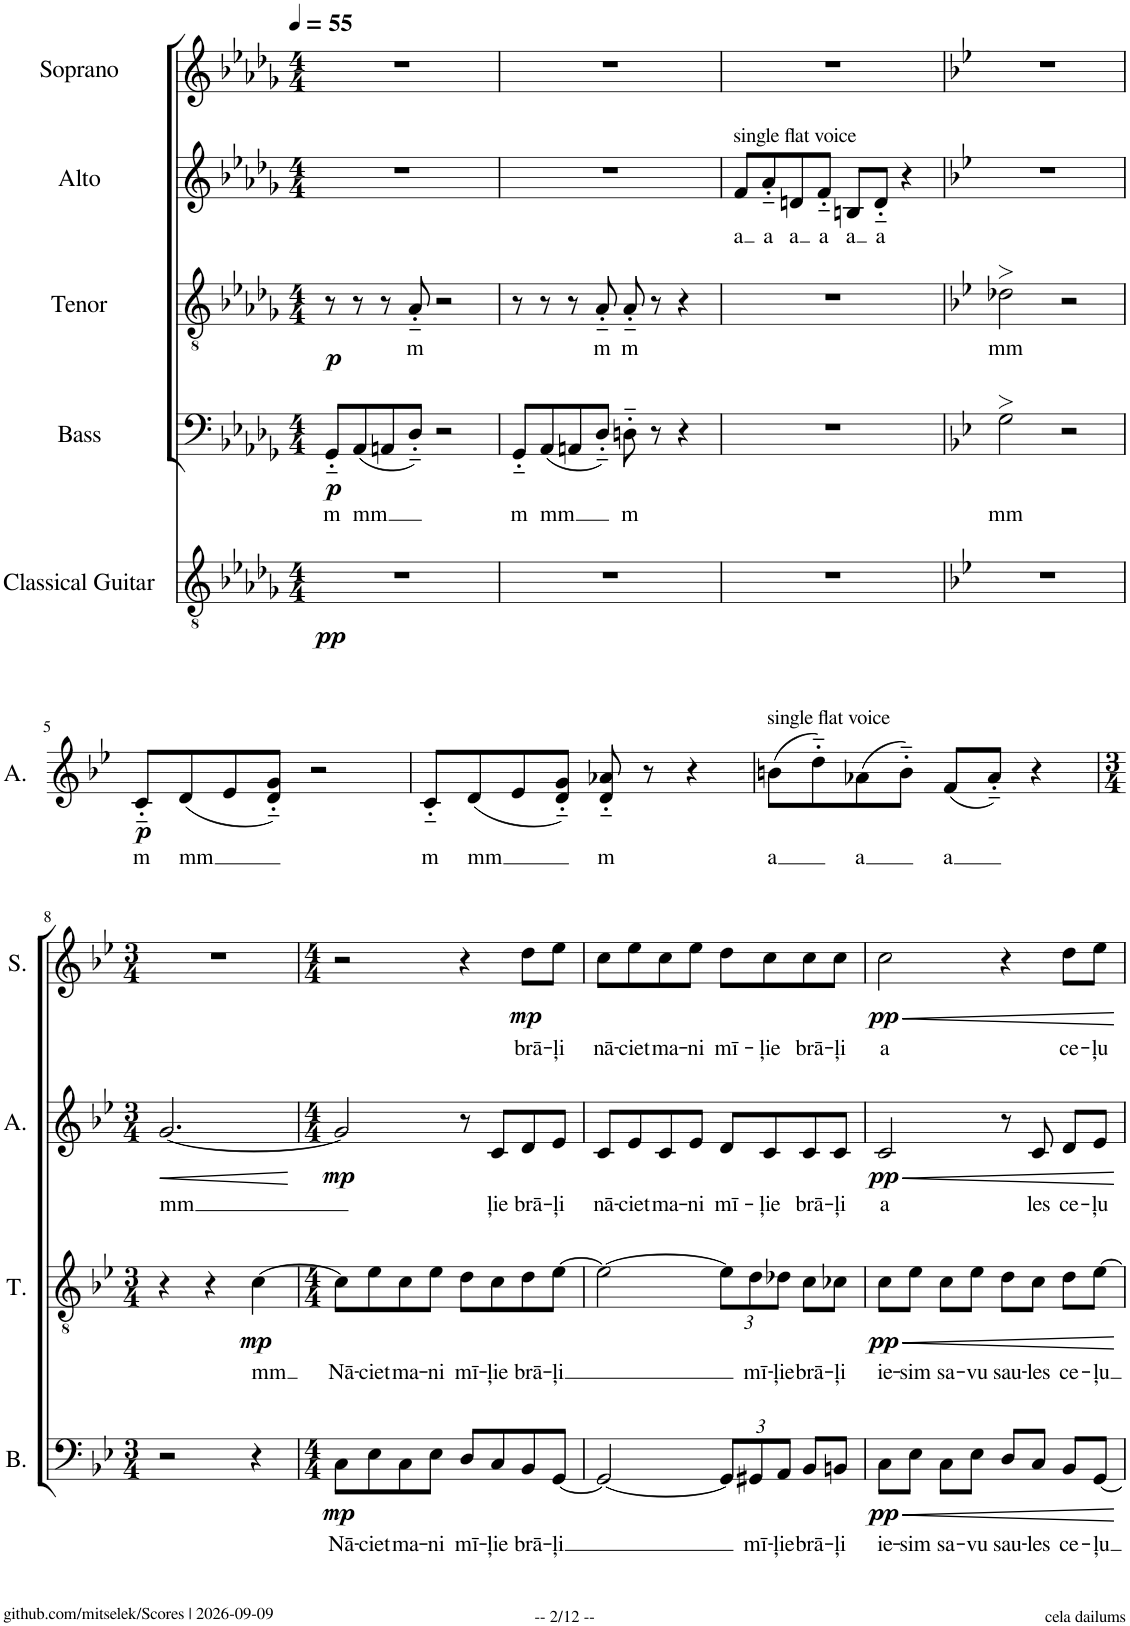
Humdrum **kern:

**kern	**text	**dynam	**kern	**text	**dynam	**kern	**text	**dynam	**kern	**text	**dynam
*part4	*part4	*part4	*part3	*part3	*part3	*part2	*part2	*part2	*part1	*part1	*part1
*staff4	*staff4	*staff4	*staff3	*staff3	*staff3	*staff2	*staff2	*staff2	*staff1	*staff1	*staff1
*I"Bass	*	*	*I"Tenor	*	*	*I"Alto	*	*	*I"Soprano	*	*
*I'B.	*	*	*I'T.	*	*	*I'A.	*	*	*I'S.	*	*
*clefF4	*	*	*clefGv2	*	*	*clefG2	*	*	*clefG2	*	*
*	*	*	*Trd1c2	*	*	*	*	*	*	*	*
*k[b-e-a-d-g-]	*	*	*k[b-e-a-d-g-]	*	*	*k[b-e-a-d-g-]	*	*	*k[b-e-a-d-g-]	*	*
*M4/4	*	*	*M4/4	*	*	*M4/4	*	*	*M4/4	*	*
*MM55	*	*	*MM55	*	*	*MM55	*	*	*MM55	*	*
=1	=1	=1	=1	=1	=1	=1	=1	=1	=1	=1	=1
!	!LO:LY:b	!LO:DY:b	!	!	!LO:DY:b	!	!	!	!	!	!
8GG-'~/L	m	p	8r	.	p	1r	.	.	1r	.	.
!	!LO:LY:b	!	!	!	!	!	!	!	!	!	!
(8AA-/	mm	.	8r	.	.	.	.	.	.	.	.
8AAn/	.	.	8r	.	.	.	.	.	.	.	.
!	!	!	!	!LO:LY:b	!	!	!	!	!	!	!
8D-'~/J)	.	.	8A-'~/	m	.	.	.	.	.	.	.
2r	.	.	2r	.	.	.	.	.	.	.	.
=2	=2	=2	=2	=2	=2	=2	=2	=2	=2	=2	=2
!	!LO:LY:b	!	!	!	!	!	!	!	!	!	!
8GG-'~/L	m	.	8r	.	.	1r	.	.	1r	.	.
!	!LO:LY:b	!	!	!	!	!	!	!	!	!	!
(8AA-/	mm	.	8r	.	.	.	.	.	.	.	.
8AAn/	.	.	8r	.	.	.	.	.	.	.	.
!	!	!	!	!LO:LY:b	!	!	!	!	!	!	!
8D-'~/J)	.	.	8A-'~/	m	.	.	.	.	.	.	.
!	!LO:LY:b	!	!	!LO:LY:b	!	!	!	!	!	!	!
8Dn'~\	m	.	8A-'~/	m	.	.	.	.	.	.	.
8r	.	.	8r	.	.	.	.	.	.	.	.
4r	.	.	4r	.	.	.	.	.	.	.	.
=3	=3	=3	=3	=3	=3	=3	=3	=3	=3	=3	=3
!	!	!	!	!	!	!LO:TX:a:t=single flat voice	!	!	!	!	!
!	!	!	!	!	!	!	!LO:LY:b	!	!	!	!
1r	.	.	1r	.	.	8f/L	a	.	1r	.	.
!	!	!	!	!	!	!	!LO:LY:b	!	!	!	!
.	.	.	.	.	.	8a-'~/	a	.	.	.	.
!	!	!	!	!	!	!	!LO:LY:b	!	!	!	!
.	.	.	.	.	.	8dn/	a	.	.	.	.
!	!	!	!	!	!	!	!LO:LY:b	!	!	!	!
.	.	.	.	.	.	8f'~/J	a	.	.	.	.
!	!	!	!	!	!	!	!LO:LY:b	!	!	!	!
.	.	.	.	.	.	8Bn/L	a	.	.	.	.
!	!	!	!	!	!	!	!LO:LY:b	!	!	!	!
.	.	.	.	.	.	8d'~/J	a	.	.	.	.
.	.	.	.	.	.	4r	.	.	.	.	.
=4	=4	=4	=4	=4	=4	=4	=4	=4	=4	=4	=4
*k[b-e-]	*	*	*k[b-e-]	*	*	*k[b-e-]	*	*	*k[b-e-]	*	*
!	!LO:LY:b	!	!	!LO:LY:b	!	!	!	!	!	!	!
2G>\	mm	.	2d-X>\	mm	.	1r	.	.	1r	.	.
2r	.	.	2r	.	.	.	.	.	.	.	.
!!LO:LB:g=z
=5	=5	=5	=5	=5	=5	=5	=5	=5	=5	=5	=5
!	!	!	!	!	!	!	!LO:LY:b	!LO:DY:b	!	!	!
1r	.	.	1r	.	.	8c'~/L	m	p	1r	.	.
!	!	!	!	!	!	!	!LO:LY:b	!	!	!	!
.	.	.	.	.	.	(8d/	mm	.	.	.	.
.	.	.	.	.	.	8e-/	.	.	.	.	.
.	.	.	.	.	.	8d/'~ 8g/'~J)	.	.	.	.	.
.	.	.	.	.	.	2r	.	.	.	.	.
=6	=6	=6	=6	=6	=6	=6	=6	=6	=6	=6	=6
!	!	!	!	!	!	!	!LO:LY:b	!	!	!	!
1r	.	.	1r	.	.	8c'~/L	m	.	1r	.	.
!	!	!	!	!	!	!	!LO:LY:b	!	!	!	!
.	.	.	.	.	.	(8d/	mm	.	.	.	.
.	.	.	.	.	.	8e-/	.	.	.	.	.
.	.	.	.	.	.	8d/'~ 8g/'~J)	.	.	.	.	.
!	!	!	!	!	!	!	!LO:LY:b	!	!	!	!
.	.	.	.	.	.	8d/'~ 8a-X/'~	m	.	.	.	.
.	.	.	.	.	.	8r	.	.	.	.	.
.	.	.	.	.	.	4r	.	.	.	.	.
=7	=7	=7	=7	=7	=7	=7	=7	=7	=7	=7	=7
!	!	!	!	!	!	!LO:TX:a:t=single flat voice	!	!	!	!	!
!	!	!	!	!	!	!	!LO:LY:b	!	!	!	!
1r	.	.	1r	.	.	(8bn\L	a	.	1r	.	.
.	.	.	.	.	.	8dd'~\)	.	.	.	.	.
!	!	!	!	!	!	!	!LO:LY:b	!	!	!	!
.	.	.	.	.	.	(8a-X\	a	.	.	.	.
.	.	.	.	.	.	8b'~\J)	.	.	.	.	.
!	!	!	!	!	!	!	!LO:LY:b	!	!	!	!
.	.	.	.	.	.	(8f/L	a	.	.	.	.
.	.	.	.	.	.	8a-'~/J)	.	.	.	.	.
.	.	.	.	.	.	4r	.	.	.	.	.
!!LO:LB:g=z
=8	=8	=8	=8	=8	=8	=8	=8	=8	=8	=8	=8
*M3/4	*	*	*M3/4	*	*	*M3/4	*	*	*M3/4	*	*
!	!	!	!	!	!	!	!LO:LY:b	!LO:HP:b	!	!	!
2r	.	.	4r	.	.	[2.g/	mm	<	2.r	.	.
.	.	.	4r	.	.	.	.	.	.	.	.
!	!	!	!	!LO:LY:b	!LO:DY:b	!	!	!	!	!	!
4r	.	.	[4c\	mm	mp	.	.	.	.	.	.
.	.	.	.	.	.	.	.	[	.	.	.
=9	=9	=9	=9	=9	=9	=9	=9	=9	=9	=9	=9
*M4/4	*	*	*M4/4	*	*	*M4/4	*	*	*M4/4	*	*
!	!LO:LY:b	!LO:DY:b	!	!LO:LY:b	!	!	!	!LO:DY:b	!	!	!
8C\L	Nā-	mp	8c\L]	Nā-	.	2g/]	.	mp	2r	.	.
!	!LO:LY:b	!	!	!LO:LY:b	!	!	!	!	!	!	!
8E-\	-ciet	.	8e-\	-ciet	.	.	.	.	.	.	.
!	!LO:LY:b	!	!	!LO:LY:b	!	!	!	!	!	!	!
8C\	ma-	.	8c\	ma-	.	.	.	.	.	.	.
!	!LO:LY:b	!	!	!LO:LY:b	!	!	!	!	!	!	!
8E-\J	-ni	.	8e-\J	-ni	.	.	.	.	.	.	.
!	!LO:LY:b	!	!	!LO:LY:b	!	!	!	!	!	!	!
8D/L	mī-	.	8d\L	mī-	.	8r	.	.	4r	.	.
!	!LO:LY:b	!	!	!LO:LY:b	!	!	!LO:LY:b	!	!	!	!
8C/	-ļie	.	8c\	-ļie	.	8c/L	ļie	.	.	.	.
!	!LO:LY:b	!	!	!LO:LY:b	!	!	!LO:LY:b	!	!	!LO:LY:b	!LO:DY:b
8BB-/	brā-	.	8d\	brā-	.	8d/	brā-	.	8dd\L	brā-	mp
!	!LO:LY:b	!	!	!LO:LY:b	!	!	!LO:LY:b	!	!	!LO:LY:b	!
[8GG/J	-ļi	.	[8e-\J	-ļi	.	8e-/J	-ļi	.	8ee-\J	-ļi	.
=10	=10	=10	=10	=10	=10	=10	=10	=10	=10	=10	=10
!	!	!	!	!	!	!	!LO:LY:b	!	!	!LO:LY:b	!
2GG/_	.	.	2e-\_	.	.	8c/L	nā-	.	8cc\L	nā-	.
!	!	!	!	!	!	!	!LO:LY:b	!	!	!LO:LY:b	!
.	.	.	.	.	.	8e-/	-ciet	.	8ee-\	-ciet	.
!	!	!	!	!	!	!	!LO:LY:b	!	!	!LO:LY:b	!
.	.	.	.	.	.	8c/	ma-	.	8cc\	ma-	.
!	!	!	!	!	!	!	!LO:LY:b	!	!	!LO:LY:b	!
.	.	.	.	.	.	8e-/J	-ni	.	8ee-\J	-ni	.
*Xbrackettup	*	*	*Xbrackettup	*	*	*	*	*	*	*	*
!	!	!	!	!	!	!	!LO:LY:b	!	!	!LO:LY:b	!
12GG/L]	.	.	12e-\L]	.	.	8d/L	mī-	.	8dd\L	mī-	.
!	!LO:LY:b	!	!	!LO:LY:b	!	!	!	!	!	!	!
12GG#X/	mī-	.	12d\	mī-	.	.	.	.	.	.	.
!	!	!	!	!	!	!	!LO:LY:b	!	!	!LO:LY:b	!
.	.	.	.	.	.	8c/	-ļie	.	8cc\	-ļie	.
!	!LO:LY:b	!	!	!LO:LY:b	!	!	!	!	!	!	!
12AA/J	-ļie	.	12d-X\J	-ļie	.	.	.	.	.	.	.
!	!LO:LY:b	!	!	!LO:LY:b	!	!	!LO:LY:b	!	!	!LO:LY:b	!
8BB-/L	brā-	.	8c\L	brā-	.	8c/	brā-	.	8cc\	brā-	.
!	!LO:LY:b	!	!	!LO:LY:b	!	!	!LO:LY:b	!	!	!LO:LY:b	!
8BBn/J	-ļi	.	8c-X\J	-ļi	.	8c/J	-ļi	.	8cc\J	-ļi	.
=11	=11	=11	=11	=11	=11	=11	=11	=11	=11	=11	=11
!	!LO:LY:b	!LO:HP:b	!	!LO:LY:b	!LO:HP:b	!	!LO:LY:b	!LO:HP:b	!	!LO:LY:b	!LO:HP:b
!	!	!LO:DY:n=1:b	!	!	!LO:DY:n=1:b	!	!	!LO:DY:n=1:b	!	!	!LO:DY:n=1:b
8C\L	ie-	< pp	8c\L	ie-	< pp	2c/	-a	< pp	2cc\	-a	< pp
!	!LO:LY:b	!	!	!LO:LY:b	!	!	!	!	!	!	!
8E-\J	-sim	.	8e-\J	-sim	.	.	.	.	.	.	.
!	!LO:LY:b	!	!	!LO:LY:b	!	!	!	!	!	!	!
8C\L	sa-	.	8c\L	sa-	.	.	.	.	.	.	.
!	!LO:LY:b	!	!	!LO:LY:b	!	!	!	!	!	!	!
8E-\J	-vu	.	8e-\J	-vu	.	.	.	.	.	.	.
!	!LO:LY:b	!	!	!LO:LY:b	!	!	!	!	!	!	!
8D/L	sau-	.	8d\L	sau-	.	8r	.	.	4r	.	.
!	!LO:LY:b	!	!	!LO:LY:b	!	!	!LO:LY:b	!	!	!	!
8C/J	-les	.	8c\J	-les	.	8c/	-les	.	.	.	.
!	!LO:LY:b	!	!	!LO:LY:b	!	!	!LO:LY:b	!	!	!LO:LY:b	!
8BB-/L	ce-	.	8d\L	ce-	.	8d/L	ce-	.	8dd\L	ce-	.
!	!LO:LY:b	!	!	!LO:LY:b	!	!	!LO:LY:b	!	!	!LO:LY:b	!
[8GG/J	-ļu	.	[8e-\J	-ļu	.	8e-/J	-ļu	.	8ee-\J	-ļu	.
.	.	[	.	.	[	.	.	[	.	.	[
=	=	=	=	=	=	=	=	=	=	=	=
*-	*-	*-	*-	*-	*-	*-	*-	*-	*-	*-	*-
